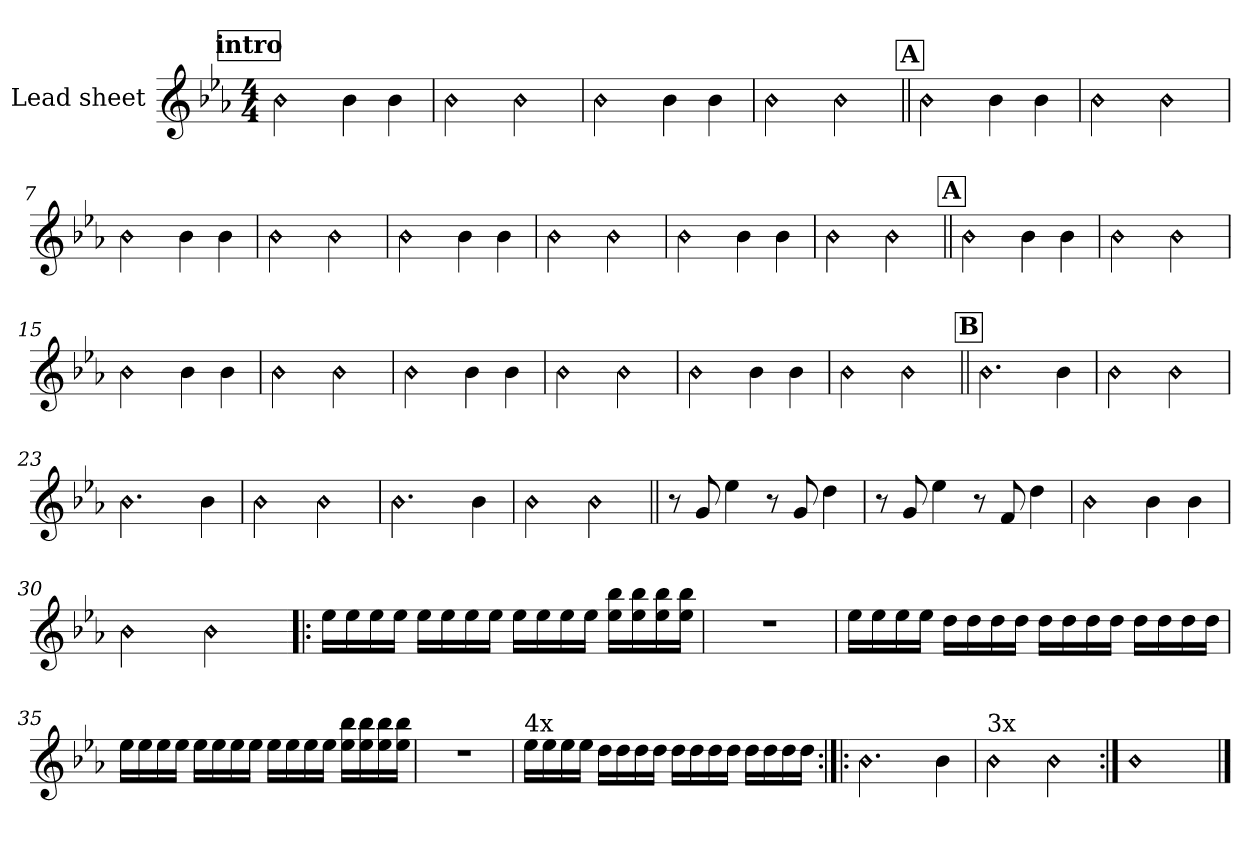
**kern
*part1
*staff1
*I"Lead sheet
*clefG2
*k[b-e-a-]
*E-:
*M4/4
!!LO:REH:place=s1:a:fs=14:t=intro
=1
!LO:N:head=diamond
2b-\
4b-\
4b-\
=2
!LO:N:head=diamond
2b-\
!LO:N:head=diamond
2b-\
=3
!LO:N:head=diamond
2b-\
4b-\
4b-\
=4
!LO:N:head=diamond
2b-\
!LO:N:head=diamond
2b-\
!!LO:LB:g=z
!!LO:REH:place=s1:a:fs=14:t=A
=5||
!LO:N:head=diamond
2b-\
4b-\
4b-\
=6
!LO:N:head=diamond
2b-\
!LO:N:head=diamond
2b-\
=7
!LO:N:head=diamond
2b-\
4b-\
4b-\
=8
!LO:N:head=diamond
2b-\
!LO:N:head=diamond
2b-\
!!LO:LB:g=z
=9
!LO:N:head=diamond
2b-\
4b-\
4b-\
=10
!LO:N:head=diamond
2b-\
!LO:N:head=diamond
2b-\
=11
!LO:N:head=diamond
2b-\
4b-\
4b-\
=12
!LO:N:head=diamond
2b-\
!LO:N:head=diamond
2b-\
!!LO:LB:g=z
!!LO:REH:place=s1:a:fs=14:t=A
=13||
!LO:N:head=diamond
2b-\
4b-\
4b-\
=14
!LO:N:head=diamond
2b-\
!LO:N:head=diamond
2b-\
=15
!LO:N:head=diamond
2b-\
4b-\
4b-\
=16
!LO:N:head=diamond
2b-\
!LO:N:head=diamond
2b-\
!!LO:LB:g=z
=17
!LO:N:head=diamond
2b-\
4b-\
4b-\
=18
!LO:N:head=diamond
2b-\
!LO:N:head=diamond
2b-\
=19
!LO:N:head=diamond
2b-\
4b-\
4b-\
=20
!LO:N:head=diamond
2b-\
!LO:N:head=diamond
2b-\
!!LO:LB:g=z
!!LO:REH:place=s1:a:fs=14:t=B
=21||
!LO:N:head=diamond
2.b-\
4b-\
=22
!LO:N:head=diamond
2b-\
!LO:N:head=diamond
2b-\
=23
!LO:N:head=diamond
2.b-\
4b-\
=24
!LO:N:head=diamond
2b-\
!LO:N:head=diamond
2b-\
!!LO:LB:g=z
=25
!LO:N:head=diamond
2.b-\
4b-\
=26
!LO:N:head=diamond
2b-\
!LO:N:head=diamond
2b-\
=27||
8r
8g/
4ee-\
8r
8g/
4dd\
=28
8r
8g/
4ee-\
8r
8f/
4dd\
!!LO:LB:g=z
=29
!LO:N:head=diamond
2b-\
4b-\
4b-\
=30
!LO:N:head=diamond
2b-\
!LO:N:head=diamond
2b-\
=31!|:
16ee-\LL
16ee-\
16ee-\
16ee-\JJ
16ee-\LL
16ee-\
16ee-\
16ee-\JJ
16ee-\LL
16ee-\
16ee-\
16ee-\JJ
16ee-\ 16bb-\LL
16ee-\ 16bb-\
16ee-\ 16bb-\
16ee-\ 16bb-\JJ
=33
!!LO:LB:g=z
1r
=34
16ee-\LL
16ee-\
16ee-\
16ee-\JJ
16dd\LL
16dd\
16dd\
16dd\JJ
16dd\LL
16dd\
16dd\
16dd\JJ
16dd\LL
16dd\
16dd\
16dd\JJ
=35
16ee-\LL
16ee-\
16ee-\
16ee-\JJ
16ee-\LL
16ee-\
16ee-\
16ee-\JJ
16ee-\LL
16ee-\
16ee-\
16ee-\JJ
16ee-\ 16bb-\LL
16ee-\ 16bb-\
16ee-\ 16bb-\
16ee-\ 16bb-\JJ
=37
!!LO:LB:g=z
1r
=38
!LO:TX:a:t=4x
16ee-\LL
16ee-\
16ee-\
16ee-\JJ
16dd\LL
16dd\
16dd\
16dd\JJ
16dd\LL
16dd\
16dd\
16dd\JJ
16dd\LL
16dd\
16dd\
16dd\JJ
=39:|!|:
!LO:N:head=diamond
2.b-\
4b-\
=40
!LO:TX:a:t=3x
!LO:N:head=diamond
2b-\
!LO:N:head=diamond
2b-\
=41:|!
!!LO:LB:g=z
!LO:N:head=diamond
1b-
==
*-
